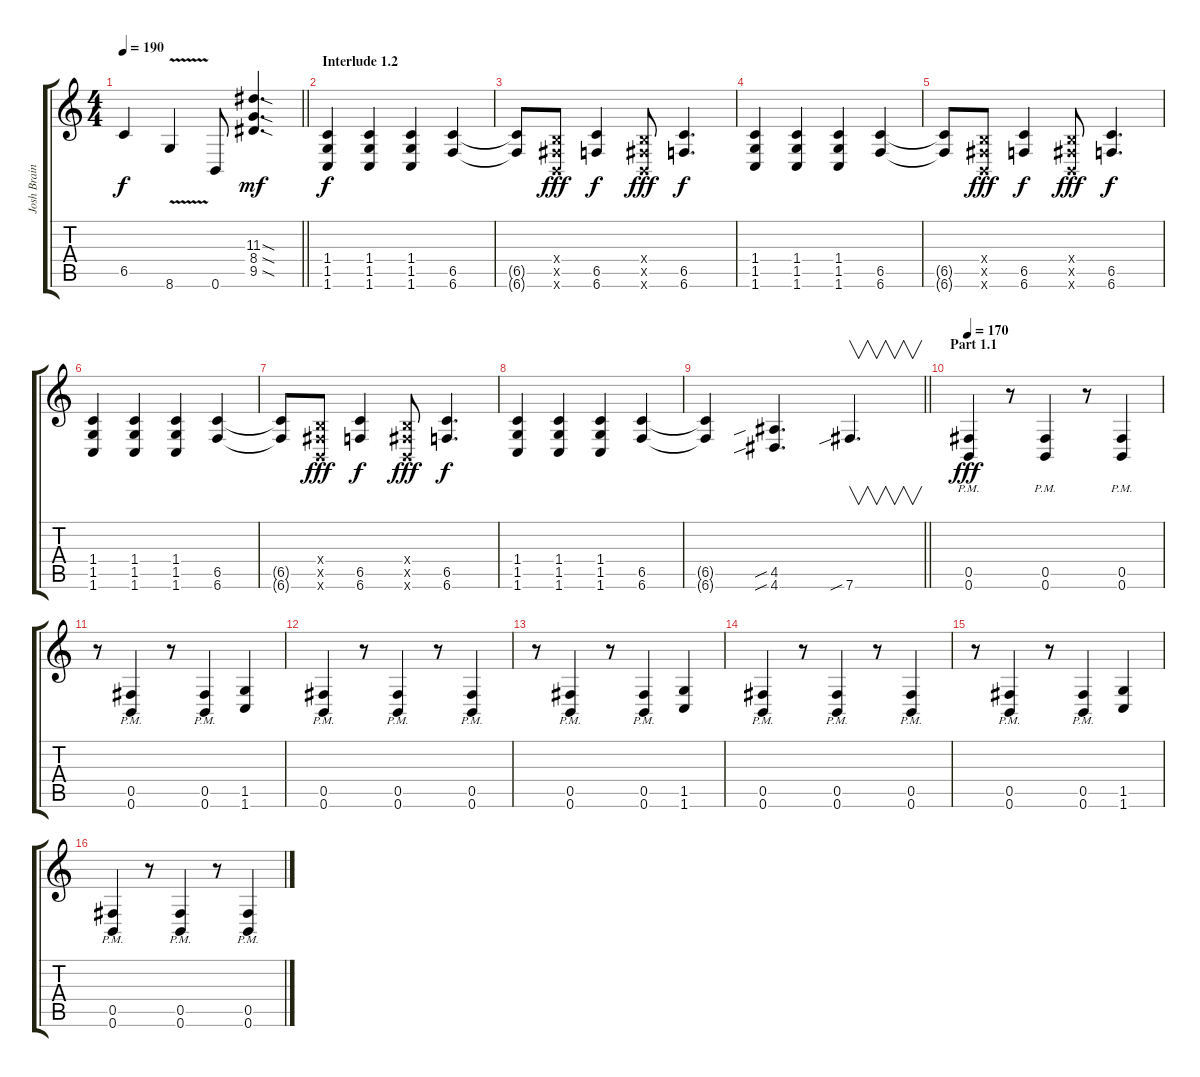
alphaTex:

\track ("Josh Brainard" "Josh Brain") {instrument distortionguitar}
\staff {score tabs}
\tuning (Db4 Ab3 E3 B2 Gb2 B1) {hide}
\ts (4 4)
\tempo 190
\clef g2
\barLineRight lightlight
\ks c
6.5{t}.4{dy f} 8.6{v}.4 0.6.8 (11.3{sod} 8.4{sod} 9.5{sod}).4{d dy mf} |
\section ("" "Interlude 1.2")
(1.4 1.5 1.6).4{dy f} (1.4 1.5 1.6).4 (1.4 1.5 1.6).4 (6.5 6.6).4 |
(6.5{t} 6.6{t}).8 (0.4{x} 0.5{x} 0.6{x}).8{dy fff} (6.5 6.6).4{dy f} (0.4{x} 0.5{x} 0.6{x}).8{dy fff} (6.5 6.6).4{d dy f} |
(1.4 1.5 1.6).4 (1.4 1.5 1.6).4 (1.4 1.5 1.6).4 (6.5 6.6).4 |
(6.5{t} 6.6{t}).8 (0.4{x} 0.5{x} 0.6{x}).8{dy fff} (6.5 6.6).4{dy f} (0.4{x} 0.5{x} 0.6{x}).8{dy fff} (6.5 6.6).4{d dy f} |
(1.4 1.5 1.6).4 (1.4 1.5 1.6).4 (1.4 1.5 1.6).4 (6.5 6.6).4 |
(6.5{t} 6.6{t}).8 (0.4{x} 0.5{x} 0.6{x}).8{dy fff} (6.5 6.6).4{dy f} (0.4{x} 0.5{x} 0.6{x}).8{dy fff} (6.5 6.6).4{d dy f} |
(1.4 1.5 1.6).4 (1.4 1.5 1.6).4 (1.4 1.5 1.6).4 (6.5 6.6).4 |
\barLineRight lightlight
(6.5{t} 6.6{t}).4 (4.5{sib} 4.6{sib}).4{d} 7.6{sib}.4{v d} |
\section ("" "Part 1.1")
\tempo 170
(0.5{pm} 0.6{pm}).4{dy fff} r.8 (0.5{pm} 0.6{pm}).4 r.8 (0.5{pm} 0.6{pm}).4 |
r.8 (0.5{pm} 0.6{pm}).4 r.8 (0.5{pm} 0.6{pm}).4 (1.5 1.6).4 |
(0.5{pm} 0.6{pm}).4 r.8 (0.5{pm} 0.6{pm}).4 r.8 (0.5{pm} 0.6{pm}).4 |
r.8 (0.5{pm} 0.6{pm}).4 r.8 (0.5{pm} 0.6{pm}).4 (1.5 1.6).4 |
(0.5{pm} 0.6{pm}).4 r.8 (0.5{pm} 0.6{pm}).4 r.8 (0.5{pm} 0.6{pm}).4 |
r.8 (0.5{pm} 0.6{pm}).4 r.8 (0.5{pm} 0.6{pm}).4 (1.5 1.6).4 |
(0.5{pm} 0.6{pm}).4 r.8 (0.5{pm} 0.6{pm}).4 r.8 (0.5{pm} 0.6{pm}).4
